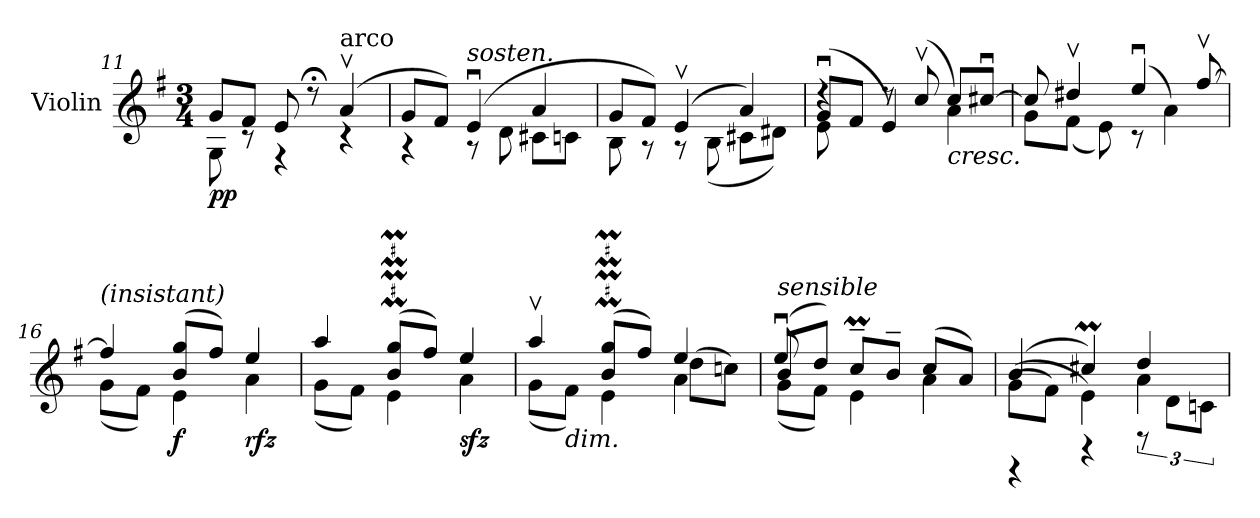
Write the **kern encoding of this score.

**kern	**dynam
*part1	*part1
*staff1	*staff1
*I"Violin	*
*I'Vln.	*
*clefG2	*
*k[f#]	*
*M3/4	*
=11	=11
*^	*
!	!	!LO:DY:b
8g!/L	8G\	pp
8f#!/J	8rc	.
8e!/	4r	.
8r;<	.	.
!LO:TX:a:t=arco	!	!
(>4av!/	4rc	.
!!LO:LB:g=z	!!
=12	=12	=12
8g!/L	4r	.
8f#!/J)	.	.
!LO:TX:i:t=sosten.	!	!
(>4eu!/	8r	.
.	8d\	.
4a!/	8c#X\L	.
.	8cn\J	.
=13	=13	=13
8g!/L	8B\	.
8f#!/J)	8r	.
(>4ev!/	8r	.
.	(<8B\	.
4a!/)	8c#X\L	.
.	8d#X\J)	.
=14	=14	=14
*	*^	*
4rdd	8e\	(<8gu!/L	.
.	2ryy	8f#!/J	.
8r	.	4e!/)	.
(<8ccv/	.	.	.
!LO:TX:b:i:t=cresc.	!	!	!
8cc/L	.	4a!\)	.
[8cc#Xu/J	8ryy	.	.
*	*v	*v	*
=15	=15	=15
8cc#/]	8g!\L	.
4dd#Xv/	(<8f#!\J	.
.	8e!\)	.
(<4eeu/	8rc	.
.	4a!\)	.
[8ff#v/	.	.
!!LO:LB:g=z	!!
=16	=16	=16
!LO:TX:i:t=(insistant)	!	!
4ff#/]	(<8g\L	.
.	8f#\J)	.
!	!	!LO:DY:b
(>8b/ 8gg/L	4e\	f
8ff#/J)	.	.
!	!	!LO:DY:b
4ee/	4a\	rfz
=17	=17	=17
4aa/	(<8g!\L	.
.	8f#!\J)	.
(>8b/M 8gg/ML	4e!\	.
8ff#/J)	.	.
!	!	!LO:DY:b
4ee/	4a!\	sfz
=18	=18	=18
*	*^	*
4aav/	(<8g!\L	2ryy	.
!	!LO:TX:b:i:t=dim.	!	!
.	8f#!\J)	.	.
(>8b/M 8gg/ML	4e!\	.	.
8ff#/J)	.	.	.
4ee/	4a!\	(<8dd\L	.
.	.	8cc\J)	.
=19	=19	=19	=19
!LO:TX:i:t=sensible	!	!	!
!	!	!	!LO:DY:b
!	!	!	!LO:DY:n=1:b
(>8b/L	(<8g!\L	8eeu/	p other-dynamics
8dd/J)	8f#!\J)	2ryy	.
8ccM~/L	4e!\	.	.
8b~/J	.	.	.
(>8cc/L	4a!\	.	.
8a/J)	.	8ryy	.
!!LO:LB:g=z	!!	!!
=20	=20	=20	=20
(>4b/	4rEE	(<(<8g!\L	.
.	.	8f#!\J)	.
4cc#Xm/)	4rBB	4e!\)	.
4dd/	12rD	4a!\	.
.	12d\L	.	.
.	12cn\J	.	.
*v	*v	*v	*
=	=
*-	*-
